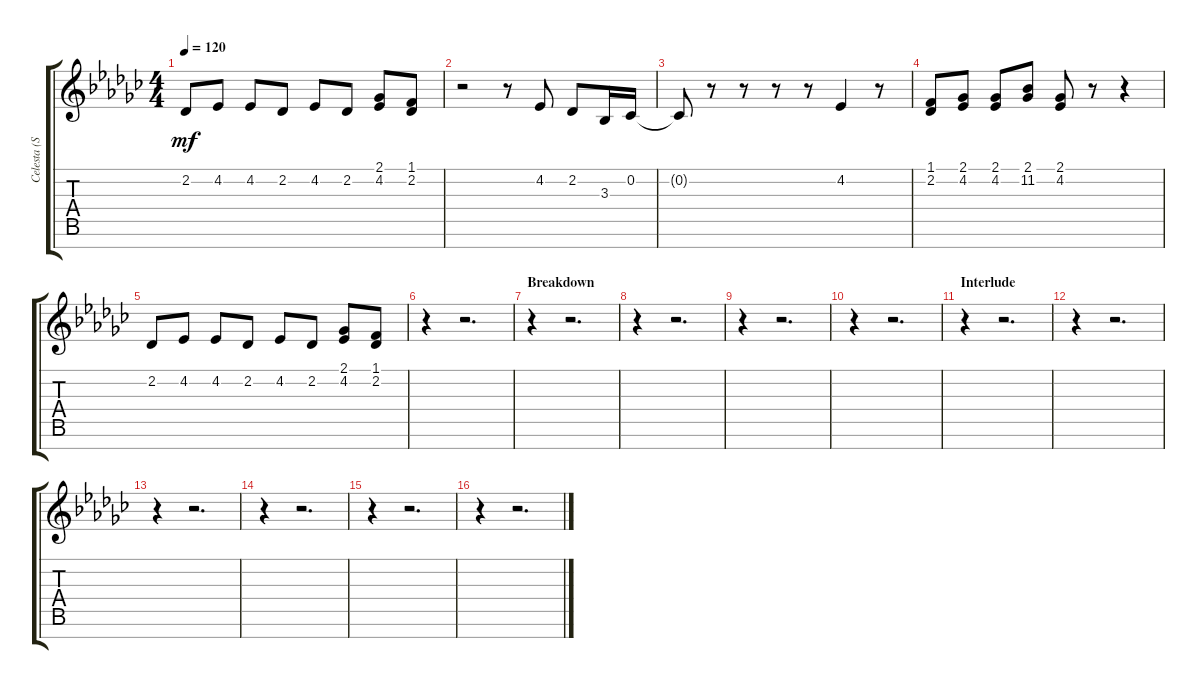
\track ("Celesta (Staff 1)" "Celesta (S") {instrument celesta}
\staff {score tabs}
\tuning (E4 B3 G3 D3 A2 E2 B1) {hide}
\ts (4 4)
\tempo 120
\clef g2
\ks ebminor
2.2.8{dy mf} 4.2.8 4.2.8 2.2.8 4.2.8 2.2.8 (2.1 4.2).8 (1.1 2.2).8 |
r.2 r.8 4.2.8 2.2.8 3.3.16 0.2.16 |
0.2{t}.8 r.8 r.8 r.8 r.8 4.2.4 r.8 |
(1.1 2.2).8 (2.1 4.2).8 (2.1 4.2).8 (2.1 11.2).8 (2.1 4.2).8 r.8 r.4 |
2.2.8 4.2.8 4.2.8 2.2.8 4.2.8 2.2.8 (2.1 4.2).8 (1.1 2.2).8 |
r.4 r.2{d} |
\section ("" "Breakdown")
r.4 r.2{d} |
r.4 r.2{d} |
r.4 r.2{d} |
r.4 r.2{d} |
\section ("" "Interlude")
r.4 r.2{d} |
r.4 r.2{d} |
r.4 r.2{d} |
r.4 r.2{d} |
r.4 r.2{d} |
r.4 r.2{d}
